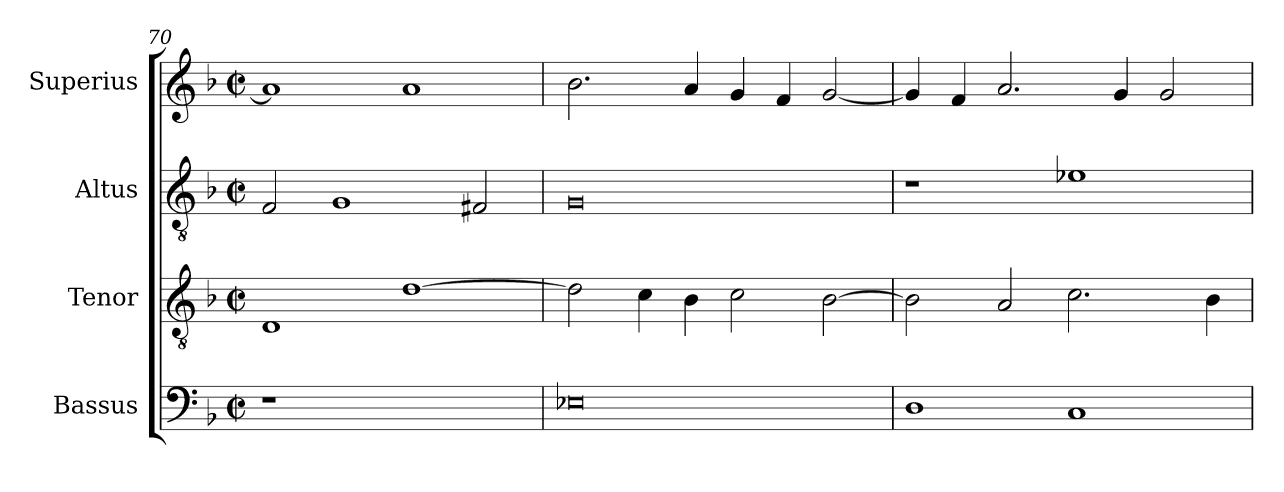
**kern	**kern	**kern	**kern
*part4	*part3	*part2	*part1
*staff4	*staff3	*staff2	*staff1
*I"Bassus	*I"Tenor	*I"Altus	*I"Superius
*I'B.	*I'T.	*	*I'S.
*clefF4	*clefGv2	*clefGv2	*clefG2
*	*ITrd7c12	*ITrd7c12	*
*k[b-]	*k[b-]	*k[b-]	*k[b-]
*F:	*F:	*F:	*F:
*M2/2	*M2/2	*M2/2	*M2/2
*met(c|)	*met(c|)	*met(c|)	*met(c|)
=70	=70	=70	=70
!LO:N:vis=1	!	!	!
1r	1DDi	2FFi/	1ai]
.	.	1GGi	.
1ryy	[>1Di	.	1ai
.	.	2FF#Xi/	.
=71	=71	=71	=71
0E-Xi	2Di\]	0GGi	2.b-i\
.	4Ci\	.	.
.	4BB-i\	.	4ai/
.	2Ci\	.	4gi/
.	.	.	4fi/
.	[>2BB-i\	.	[<2gi/
!!LO:LB:g=z
=72	=72	=72	=72
1Di	2BB-i\]	1r	4gi/]
.	.	.	4fi/
.	2AAi/	.	2.ai/
1Ci	2.Ci\	1E-Xi	.
.	.	.	4gi/
.	.	.	2gi/
.	4BB-i\	.	.
=	=	=	=
*-	*-	*-	*-
